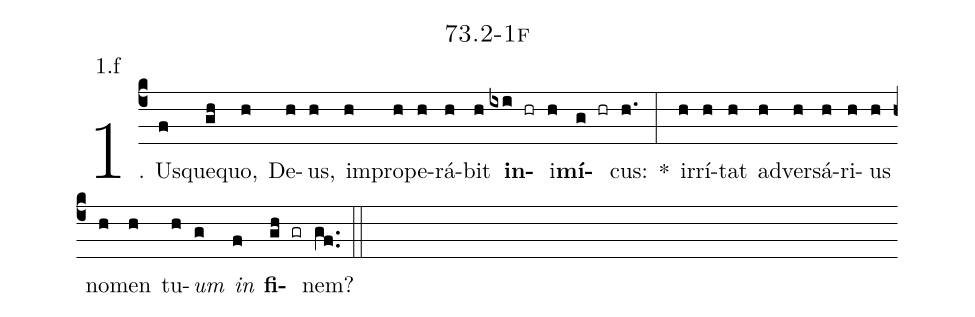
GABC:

name: 73.2-1f;
annotation: 1.f;
%%
(c4)1. Us(f)que(gh)quo,(h) De(h)us,(h) im(h)pro(h)pe(h)rá(h)bit(h) <b>in</b>(ixi hr)i(h)<b>mí</b>(g hr)cus:(h.) *(:) ir(h)rí(h)tat(h) ad(h)ver(h)sá(h)ri(h)us(h) no(h)men(h) tu(h)<i>um</i>(g) <i>in</i>(f) <b>fi</b>(gh gr)nem?(gf..) (::)


%E(h) u(h) o(g) u(f) a(gh) e.(gf..) (::)
